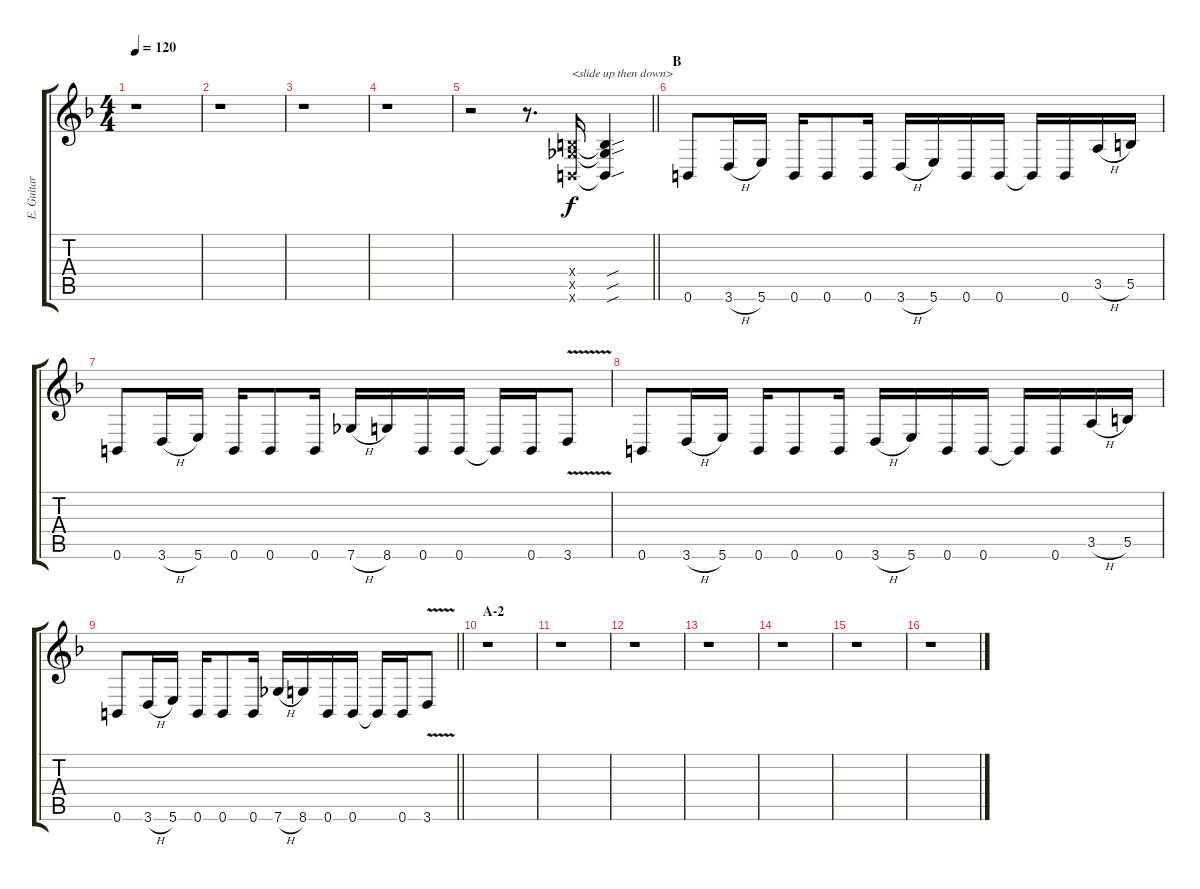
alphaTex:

\track ("E. Guitar II" "E. Guitar ") {instrument overdrivenguitar}
\staff {score tabs}
\tuning (Db4 Ab3 E3 B2 Gb2 B1) {hide}
\ts (4 4)
\tempo 120
\clef g2
\ks f
r.1{dy f} |
r.1 |
r.1 |
r.1 |
\barLineRight lightlight
r.2 r.8{d} (0.4{x} 0.5{x} 0.6{x}).16{txt "<slide up then down>"} (0.4{sou t} 0.5{sou t} 0.6{sou t}).4 |
\section ("" "B")
0.6.8 3.6{h}.16 5.6.16 0.6.16 0.6.8 0.6.16 3.6{h}.16 5.6.16 0.6.16 0.6.16 0.6{t}.16 0.6.16 3.5{h}.16 5.5.16 |
0.6.8 3.6{h}.16 5.6.16 0.6.16 0.6.8 0.6.16 7.6{h}.16 8.6.16 0.6.16 0.6.16 0.6{t}.16 0.6.16 3.6{v}.8 |
0.6.8 3.6{h}.16 5.6.16 0.6.16 0.6.8 0.6.16 3.6{h}.16 5.6.16 0.6.16 0.6.16 0.6{t}.16 0.6.16 3.5{h}.16 5.5.16 |
\barLineRight lightlight
0.6.8 3.6{h}.16 5.6.16 0.6.16 0.6.8 0.6.16 7.6{h}.16 8.6.16 0.6.16 0.6.16 0.6{t}.16 0.6.16 3.6{v}.8 |
\section ("" "A-2")
r.1 |
r.1 |
r.1 |
r.1 |
r.1 |
r.1 |
r.1
